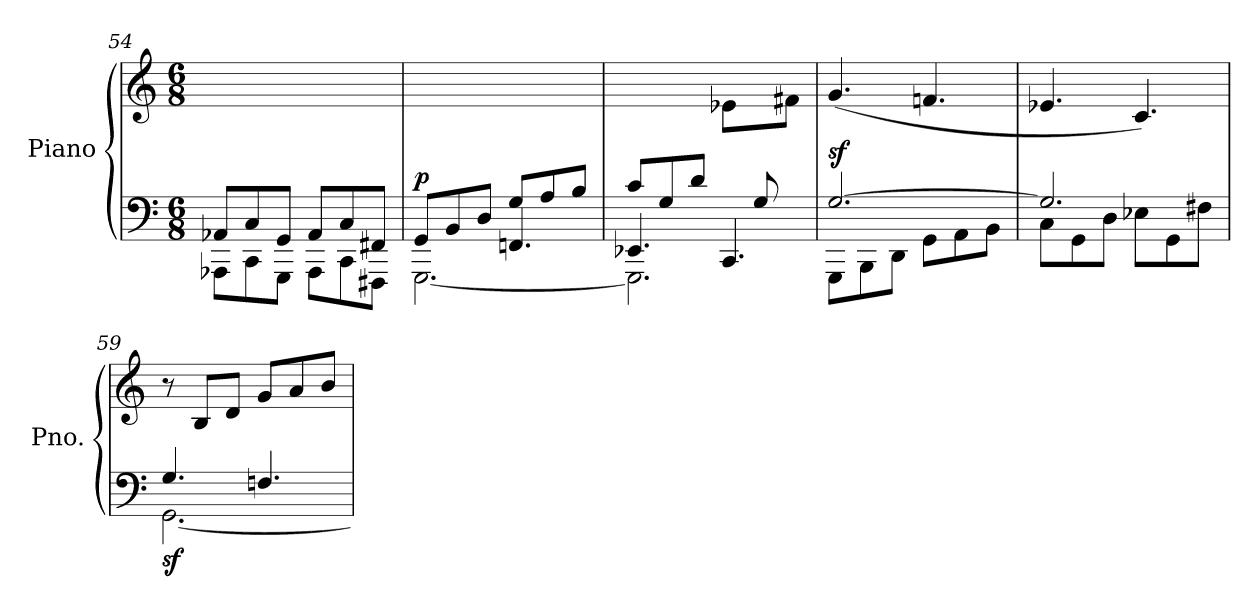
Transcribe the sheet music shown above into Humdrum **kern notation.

**kern	**kern	**dynam
*part1	*part1	*part1
*staff2	*staff1	*staff1/2
*I"Piano	*	*
*I'Pno.	*	*
*clefF4	*clefG2	*
*k[]	*k[]	*
*M6/8	*M6/8	*
=54	=54	=54
*^	*	*
8AA-X/L	8AAA-X\L	2.ryy	.
8C/	8CC\	.	.
8GG/J	8GGG\J	.	.
8AA-/L	8AAA-\L	.	.
8C/	8CC\	.	.
8FF#X/J	8FFF#X\J	.	.
=55	=55	=55	=55
*	*^	*	*
!	!	!	!	!LO:DY:a=2
8GG/L	[2.GGG\	4.ryy	2.ryy	p
8BB/	.	.	.	.
8D/J	.	.	.	.
8G/L	.	4.FFn/	.	.
8A/	.	.	.	.
8B/J	.	.	.	.
=56	=56	=56	=56	=56
8c/L	2.GGG\]	4.EE-X/	4.ryy	.
8G/	.	.	.	.
8d/J	.	.	.	.
8ryy	.	4.CC/	8e-X\L	.
8G/	.	.	8ryy	.
8ryy	.	.	8f#X\J	.
*	*v	*v	*	*
=57	=57	=57	=57
!	!	!	!LO:DY:a=2
[2.G/	8GGG\L	(>4.g/	sf
.	8BBB\	.	.
.	8DD\J	.	.
.	8GG\L	4.fn/	.
.	8AA\	.	.
.	8BB\J	.	.
!!LO:LB:g=z
=58	=58	=58	=58
2.G/]	8C\L	4.e-X/	.
.	8GG\	.	.
.	8D\J	.	.
.	8E-X\L	4.c/)	.
.	8GG\	.	.
.	8F#X\J	.	.
=59	=59	=59	=59
!	!	!	!LO:DY:b=2
4.G/	[2.GG\	8r	sf
.	.	8B/L	.
.	.	8d/J	.
4.Fn/	.	8g/L	.
.	.	8a/	.
.	.	8b/J	.
*v	*v	*	*
=	=	=
*-	*-	*-
